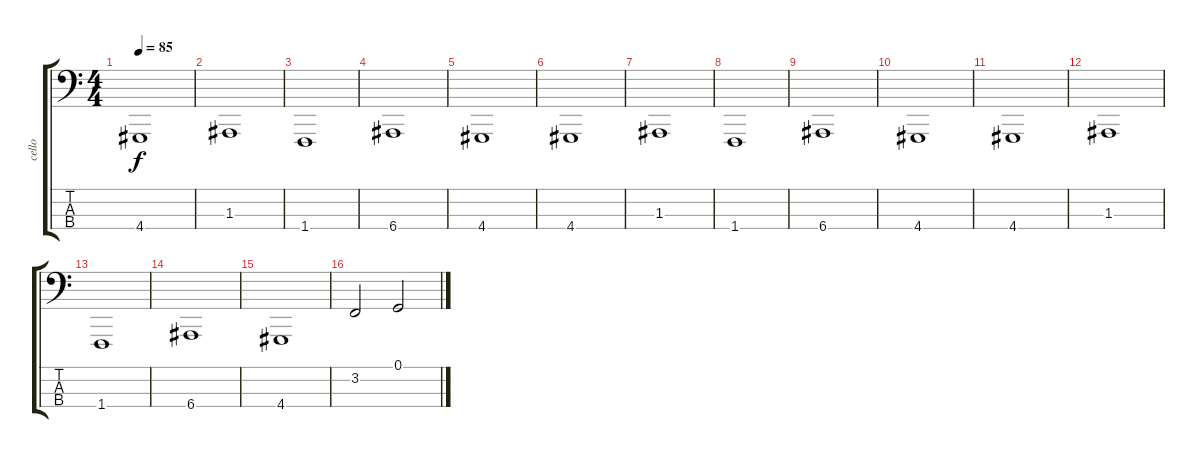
\track ("cello" "cello") {instrument cello}
\staff {score tabs}
\tuning (G2 D2 A1 E1) {hide}
\ts (4 4)
\tempo 85
\clef f4
\ks c
4.4.1{dy f} |
1.3.1 |
1.4.1 |
6.4.1 |
4.4.1 |
4.4.1 |
1.3.1 |
1.4.1 |
6.4.1 |
4.4.1 |
4.4.1 |
1.3.1 |
1.4.1 |
6.4.1 |
4.4.1 |
3.2.2 0.1.2
